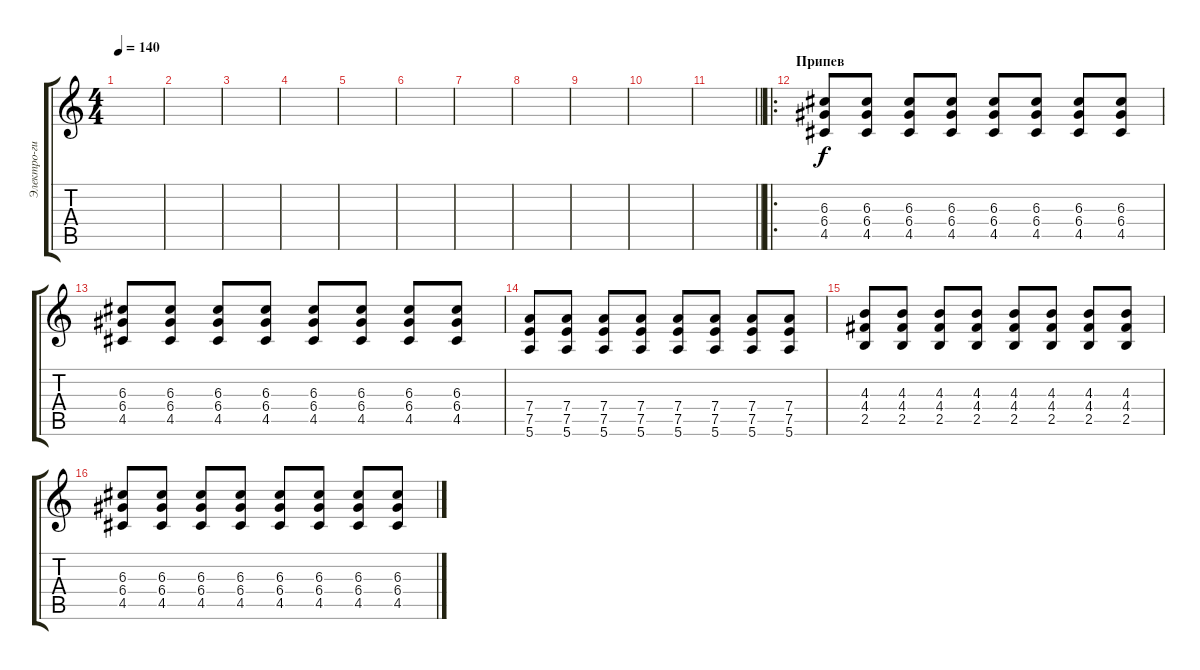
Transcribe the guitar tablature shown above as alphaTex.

\track ("Электро-гитара 2" "Электро-ги") {instrument distortionguitar}
\staff {score tabs}
\tuning (E4 B3 G3 D3 A2 E2) {hide}
\ts (4 4)
\tempo 140
\clef g2
\ks c
|
|
|
|
|
|
|
|
|
|
\barLineRight lightlight
|
\ro
\section ("" "Припев")
(6.3 6.4 4.5).8 (6.3 6.4 4.5).8 (6.3 6.4 4.5).8 (6.3 6.4 4.5).8 (6.3 6.4 4.5).8 (6.3 6.4 4.5).8 (6.3 6.4 4.5).8 (6.3 6.4 4.5).8 |
(6.3 6.4 4.5).8 (6.3 6.4 4.5).8 (6.3 6.4 4.5).8 (6.3 6.4 4.5).8 (6.3 6.4 4.5).8 (6.3 6.4 4.5).8 (6.3 6.4 4.5).8 (6.3 6.4 4.5).8 |
(7.4 7.5 5.6).8 (7.4 7.5 5.6).8 (7.4 7.5 5.6).8 (7.4 7.5 5.6).8 (7.4 7.5 5.6).8 (7.4 7.5 5.6).8 (7.4 7.5 5.6).8 (7.4 7.5 5.6).8 |
(4.3 4.4 2.5).8 (4.3 4.4 2.5).8 (4.3 4.4 2.5).8 (4.3 4.4 2.5).8 (4.3 4.4 2.5).8 (4.3 4.4 2.5).8 (4.3 4.4 2.5).8 (4.3 4.4 2.5).8 |
(6.3 6.4 4.5).8 (6.3 6.4 4.5).8 (6.3 6.4 4.5).8 (6.3 6.4 4.5).8 (6.3 6.4 4.5).8 (6.3 6.4 4.5).8 (6.3 6.4 4.5).8 (6.3 6.4 4.5).8
